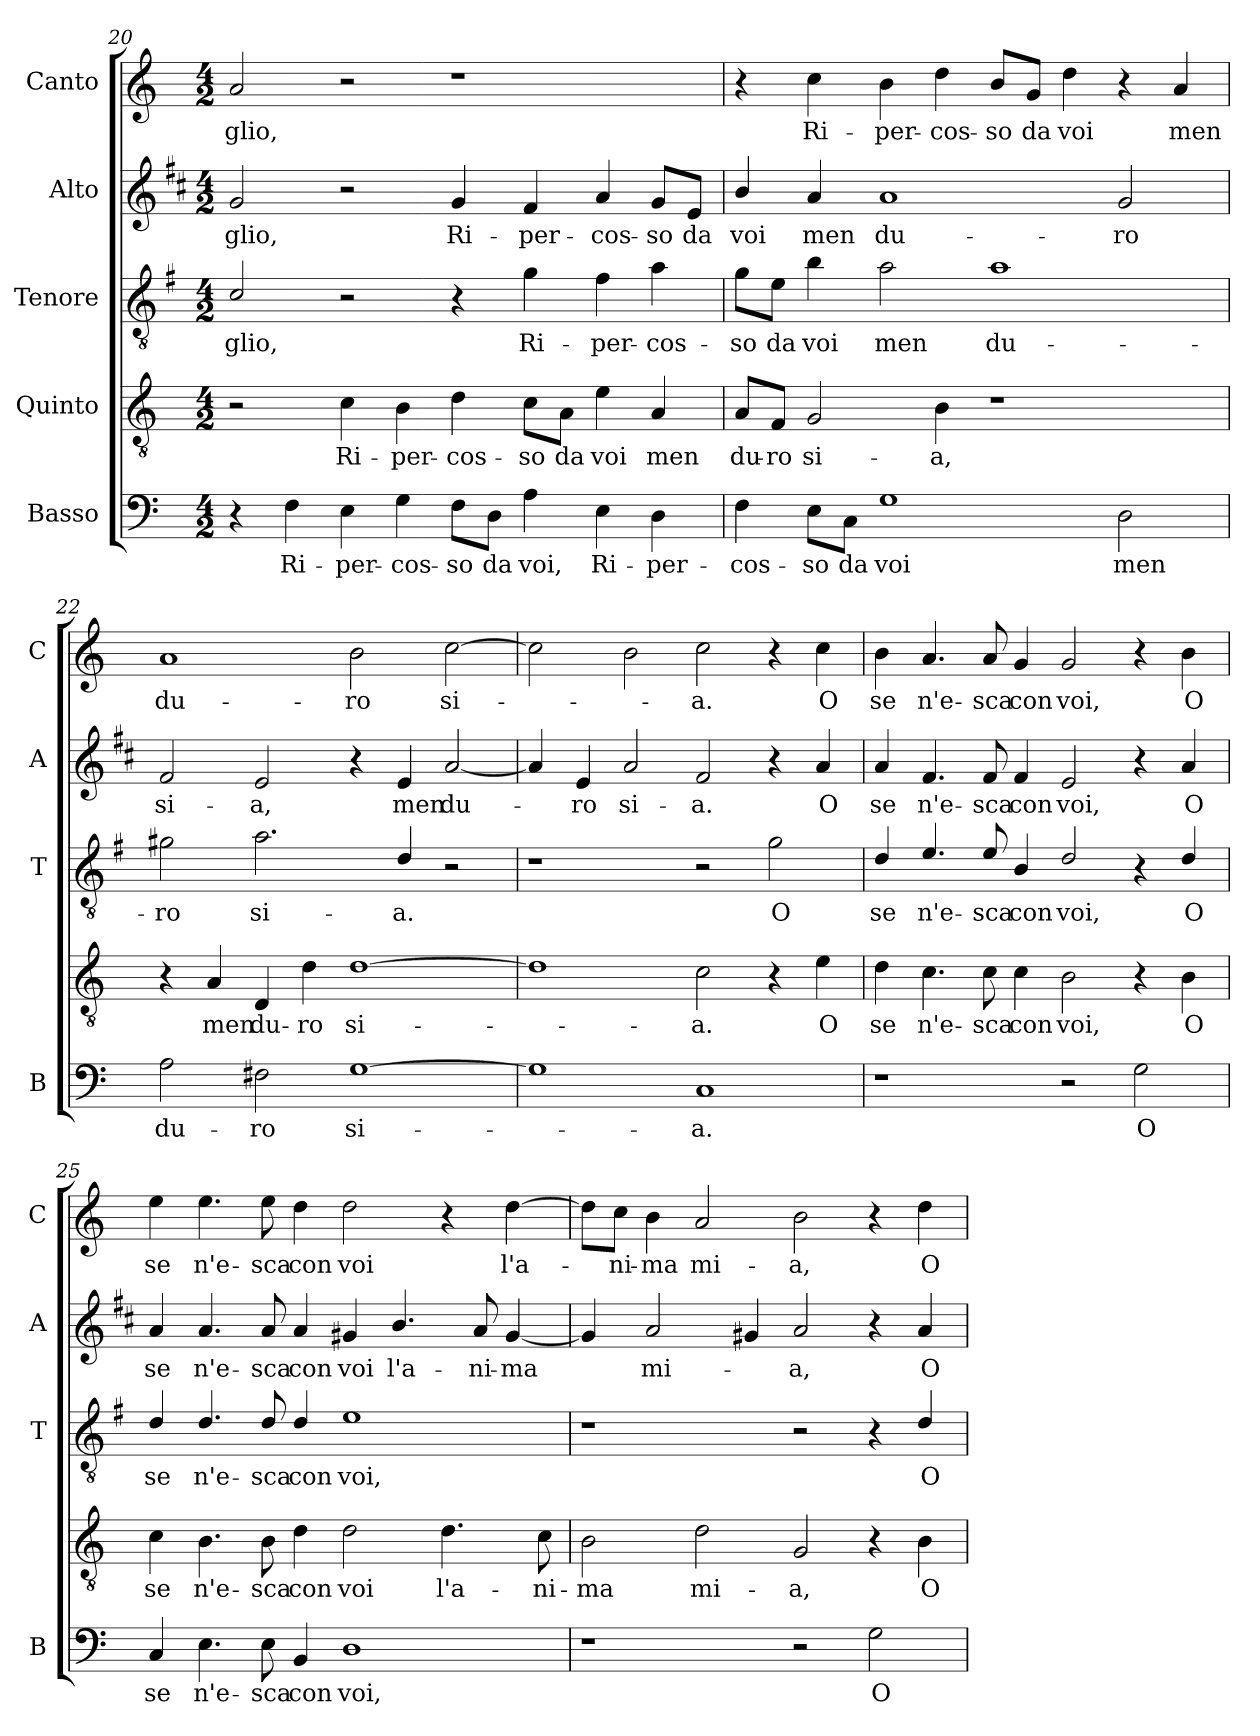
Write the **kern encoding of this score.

**kern	**text	**kern	**text	**kern	**text	**kern	**text	**kern	**text
*part5	*part5	*part4	*part4	*part3	*part3	*part2	*part2	*part1	*part1
*staff5	*staff5	*staff4	*staff4	*staff3	*staff3	*staff2	*staff2	*staff1	*staff1
*I"Basso	*	*I"Quinto	*	*I"Tenore	*	*I"Alto	*	*I"Canto	*
*I'B	*	*	*	*I'T	*	*I'A	*	*I'C	*
!!LO:LB:g=z
*clefF4	*	*clefGv2	*	*clefGv2	*	*clefG2	*	*clefG2	*
*	*	*	*	*ITrd4c7	*	*ITrd1c2	*	*	*
*k[]	*	*k[]	*	*k[]	*	*k[]	*	*k[]	*
*C:	*	*C:	*	*C:	*	*C:	*	*C:	*
*M4/2	*	*M4/2	*	*M4/2	*	*M4/2	*	*M4/2	*
=20	=20	=20	=20	=20	=20	=20	=20	=20	=20
!	!	!	!	!	!LO:LY:b	!	!LO:LY:b	!	!LO:LY:b
4r	.	2r	.	2F/	-glio,	2f/	-glio,	2a/	-glio,
!	!LO:LY:b	!	!	!	!	!	!	!	!
4F\	Ri-	.	.	.	.	.	.	.	.
!	!LO:LY:b	!	!LO:LY:b	!	!	!	!	!	!
4E\	-per-	4c\	Ri-	2r	.	2r	.	2r	.
!	!LO:LY:b	!	!LO:LY:b	!	!	!	!	!	!
4G\	-cos-	4B\	-per-	.	.	.	.	.	.
!	!LO:LY:b	!	!LO:LY:b	!	!	!	!LO:LY:b	!	!
8F\L	-so	4d\	-cos-	4r	.	4f/	Ri-	1r	.
!	!LO:LY:b	!	!	!	!	!	!	!	!
8D\J	da	.	.	.	.	.	.	.	.
!	!LO:LY:b	!	!LO:LY:b	!	!LO:LY:b	!	!LO:LY:b	!	!
4A\	voi,	8c\L	-so	4c\	Ri-	4e/	-per-	.	.
!	!	!	!LO:LY:b	!	!	!	!	!	!
.	.	8A\J	da	.	.	.	.	.	.
!	!LO:LY:b	!	!LO:LY:b	!	!LO:LY:b	!	!LO:LY:b	!	!
4E\	Ri-	4e\	voi	4B\	-per-	4g/	-cos-	.	.
!	!LO:LY:b	!	!LO:LY:b	!	!LO:LY:b	!	!LO:LY:b	!	!
4D\	-per-	4A/	men	4d\	-cos-	8f/L	-so	.	.
!	!	!	!	!	!	!	!LO:LY:b	!	!
.	.	.	.	.	.	8d/J	da	.	.
=21	=21	=21	=21	=21	=21	=21	=21	=21	=21
!	!LO:LY:b	!	!LO:LY:b	!	!LO:LY:b	!	!LO:LY:b	!	!
4F\	-cos-	8A/L	du-	8c\L	-so	4a/	voi	4r	.
!	!	!	!LO:LY:b	!	!LO:LY:b	!	!	!	!
.	.	8F/J	-ro	8A\J	da	.	.	.	.
!	!LO:LY:b	!	!LO:LY:b	!	!LO:LY:b	!	!LO:LY:b	!	!LO:LY:b
8E\L	-so	2G/	si-	4e\	voi	4g/	men	4cc\	Ri-
!	!LO:LY:b	!	!	!	!	!	!	!	!
8C\J	da	.	.	.	.	.	.	.	.
!	!LO:LY:b	!	!	!	!LO:LY:b	!	!LO:LY:b	!	!LO:LY:b
1G	voi	.	.	2d\	men	1g	du-	4b\	-per-
!	!	!	!LO:LY:b	!	!	!	!	!	!LO:LY:b
.	.	4B\	-a,	.	.	.	.	4dd\	-cos-
!	!	!	!	!	!LO:LY:b	!	!	!	!LO:LY:b
.	.	1r	.	1d	du-	.	.	8b/L	-so
!	!	!	!	!	!	!	!	!	!LO:LY:b
.	.	.	.	.	.	.	.	8g/J	da
!	!	!	!	!	!	!	!	!	!LO:LY:b
.	.	.	.	.	.	.	.	4dd\	voi
!	!LO:LY:b	!	!	!	!	!	!LO:LY:b	!	!
2D\	men	.	.	.	.	2f/	-ro	4r	.
!	!	!	!	!	!	!	!	!	!LO:LY:b
.	.	.	.	.	.	.	.	4a/	men
=22	=22	=22	=22	=22	=22	=22	=22	=22	=22
!	!LO:LY:b	!	!	!	!LO:LY:b	!	!LO:LY:b	!	!LO:LY:b
2A\	du-	4r	.	2c#X\	-ro	2e/	si-	1a	du-
!	!	!	!LO:LY:b	!	!	!	!	!	!
.	.	4A/	men	.	.	.	.	.	.
!	!LO:LY:b	!	!LO:LY:b	!	!LO:LY:b	!	!LO:LY:b	!	!
2F#X\	-ro	4D/	du-	2.d\	si-	2d/	-a,	.	.
!	!	!	!LO:LY:b	!	!	!	!	!	!
.	.	4d\	-ro	.	.	.	.	.	.
!	!LO:LY:b	!	!LO:LY:b	!	!	!	!	!	!LO:LY:b
[1G	si-	[1d	si-	.	.	4r	.	2b\	-ro
!	!	!	!	!	!LO:LY:b	!	!LO:LY:b	!	!
.	.	.	.	4G/	-a.	4d/	men	.	.
!	!	!	!	!	!	!	!LO:LY:b	!	!LO:LY:b
.	.	.	.	2r	.	[2g/	du-	[2cc\	si-
!!LO:PB:g=z
=23	=23	=23	=23	=23	=23	=23	=23	=23	=23
1G]	.	1d]	.	1r	.	4g/]	.	2cc\]	.
!	!	!	!	!	!	!	!LO:LY:b	!	!
.	.	.	.	.	.	4d/	-ro	.	.
!	!	!	!	!	!	!	!LO:LY:b	!	!
.	.	.	.	.	.	2g/	si-	2b\	.
!	!LO:LY:b	!	!LO:LY:b	!	!	!	!LO:LY:b	!	!LO:LY:b
1C	-a.	2c\	-a.	2r	.	2e/	-a.	2cc\	-a.
!	!	!	!	!	!LO:LY:b	!	!	!	!
.	.	4r	.	2c\	O	4r	.	4r	.
!	!	!	!LO:LY:b	!	!	!	!LO:LY:b	!	!LO:LY:b
.	.	4e\	O	.	.	4g/	O	4cc\	O
=24	=24	=24	=24	=24	=24	=24	=24	=24	=24
!	!	!	!LO:LY:b	!	!LO:LY:b	!	!LO:LY:b	!	!LO:LY:b
1r	.	4d\	se	4G/	se	4g/	se	4b\	se
!	!	!	!LO:LY:b	!	!LO:LY:b	!	!LO:LY:b	!	!LO:LY:b
.	.	4.c\	n'e-	4.A/	n'e-	4.e/	n'e-	4.a/	n'e-
!	!	!	!LO:LY:b	!	!LO:LY:b	!	!LO:LY:b	!	!LO:LY:b
.	.	8c\	-sca	8A/	-sca	8e/	-sca	8a/	-sca
!	!	!	!LO:LY:b	!	!LO:LY:b	!	!LO:LY:b	!	!LO:LY:b
.	.	4c\	con	4E/	con	4e/	con	4g/	con
!	!	!	!LO:LY:b	!	!LO:LY:b	!	!LO:LY:b	!	!LO:LY:b
2r	.	2B\	voi,	2G/	voi,	2d/	voi,	2g/	voi,
!	!LO:LY:b	!	!	!	!	!	!	!	!
2G\	O	4r	.	4r	.	4r	.	4r	.
!	!	!	!LO:LY:b	!	!LO:LY:b	!	!LO:LY:b	!	!LO:LY:b
.	.	4B\	O	4G/	O	4g/	O	4b\	O
=25	=25	=25	=25	=25	=25	=25	=25	=25	=25
!	!LO:LY:b	!	!LO:LY:b	!	!LO:LY:b	!	!LO:LY:b	!	!LO:LY:b
4C/	se	4c\	se	4G/	se	4g/	se	4ee\	se
!	!LO:LY:b	!	!LO:LY:b	!	!LO:LY:b	!	!LO:LY:b	!	!LO:LY:b
4.E\	n'e-	4.B\	n'e-	4.G/	n'e-	4.g/	n'e-	4.ee\	n'e-
!	!LO:LY:b	!	!LO:LY:b	!	!LO:LY:b	!	!LO:LY:b	!	!LO:LY:b
8E\	-sca	8B\	-sca	8G/	-sca	8g/	-sca	8ee\	-sca
!	!LO:LY:b	!	!LO:LY:b	!	!LO:LY:b	!	!LO:LY:b	!	!LO:LY:b
4BB/	con	4d\	con	4G/	con	4g/	con	4dd\	con
!	!LO:LY:b	!	!LO:LY:b	!	!LO:LY:b	!	!LO:LY:b	!	!LO:LY:b
1D	voi,	2d\	voi	1A	voi,	4f#X/	voi	2dd\	voi
!	!	!	!	!	!	!	!LO:LY:b	!	!
.	.	.	.	.	.	4.a/	l'a-	.	.
!	!	!	!LO:LY:b	!	!	!	!	!	!
.	.	4.d\	l'a-	.	.	.	.	4r	.
!	!	!	!	!	!	!	!LO:LY:b	!	!
.	.	.	.	.	.	8g/	-ni-	.	.
!	!	!	!	!	!	!	!LO:LY:b	!	!LO:LY:b
.	.	.	.	.	.	[4f#/	-ma	[4dd\	l'a-
!	!	!	!LO:LY:b	!	!	!	!	!	!
.	.	8c\	-ni-	.	.	.	.	.	.
!!LO:LB:g=z
=26	=26	=26	=26	=26	=26	=26	=26	=26	=26
!	!	!	!LO:LY:b	!	!	!	!	!	!
1r	.	2B\	-ma	1r	.	4f#/]	.	8dd\L]	.
!	!	!	!	!	!	!	!	!	!LO:LY:b
.	.	.	.	.	.	.	.	8cc\J	-ni-
!	!	!	!	!	!	!	!LO:LY:b	!	!LO:LY:b
.	.	.	.	.	.	2g/	mi-	4b\	-ma
!	!	!	!LO:LY:b	!	!	!	!	!	!LO:LY:b
.	.	2d\	mi-	.	.	.	.	2a/	mi-
.	.	.	.	.	.	4f#X/	.	.	.
!	!	!	!LO:LY:b	!	!	!	!LO:LY:b	!	!LO:LY:b
2r	.	2G/	-a,	2r	.	2g/	-a,	2b\	-a,
!	!LO:LY:b	!	!	!	!	!	!	!	!
2G\	O	4r	.	4r	.	4r	.	4r	.
!	!	!	!LO:LY:b	!	!LO:LY:b	!	!LO:LY:b	!	!LO:LY:b
.	.	4B\	O	4G/	O	4g/	O	4dd\	O
=	=	=	=	=	=	=	=	=	=
*-	*-	*-	*-	*-	*-	*-	*-	*-	*-
